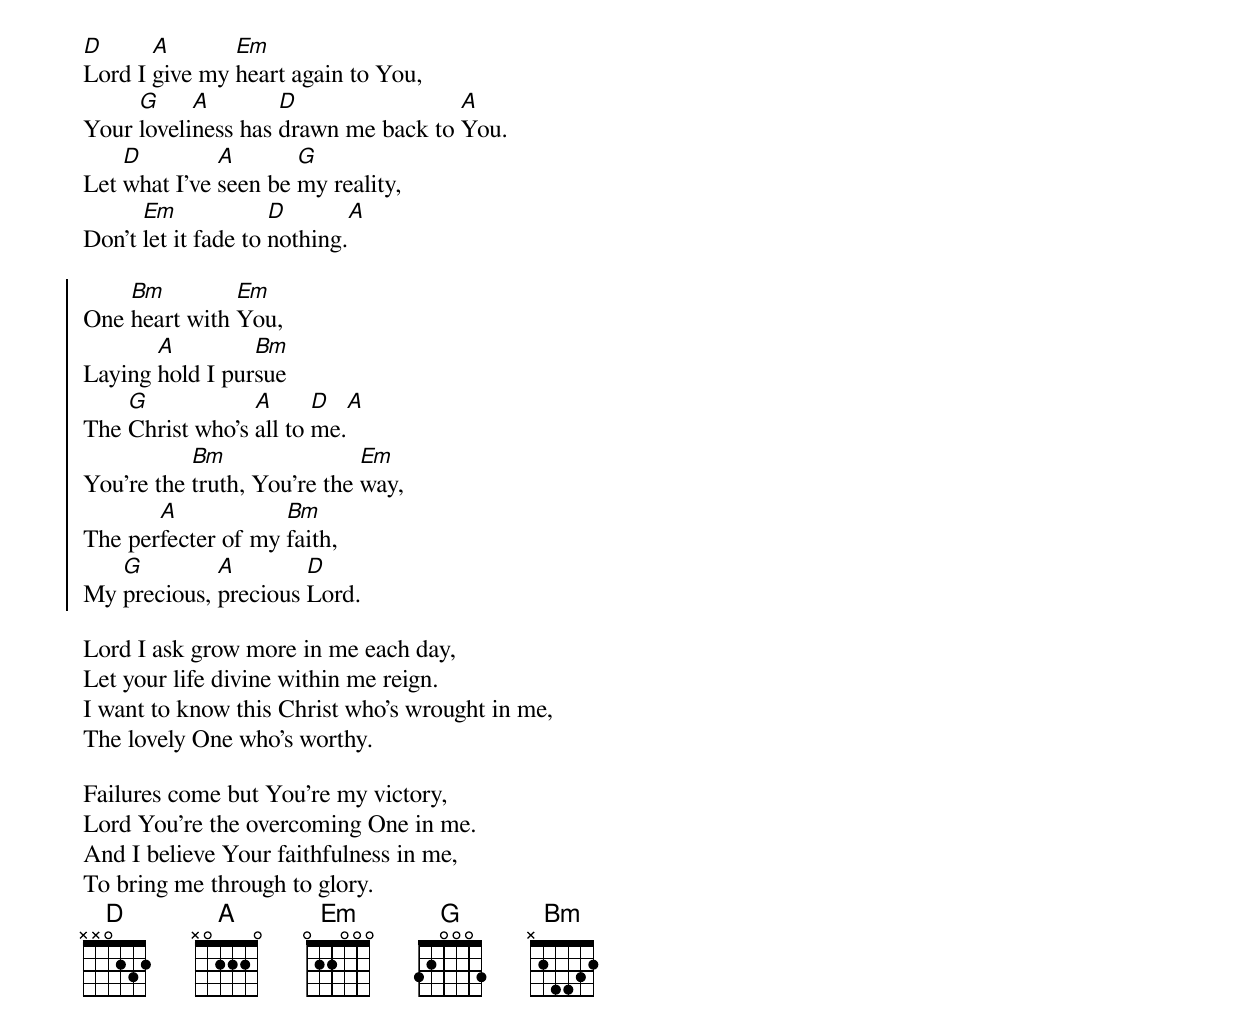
[D]Lord I [A]give my [Em]heart again to You,
Your [G]loveli[A]ness has [D]drawn me back to [A]You.
Let [D]what I've [A]seen be [G]my reality,
Don't [Em]let it fade to [D]nothing.[A]

{start_of_chorus}
One [Bm]heart with [Em]You,
Laying [A]hold I pur[Bm]sue
The [G]Christ who's [A]all to [D]me.[A]
You're the [Bm]truth, You're the [Em]way,
The per[A]fecter of my [Bm]faith,
My [G]precious, [A]precious [D]Lord.
{end_of_chorus}

Lord I ask grow more in me each day,
Let your life divine within me reign.
I want to know this Christ who's wrought in me,
The lovely One who's worthy.

Failures come but You're my victory,
Lord You're the overcoming One in me.
And I believe Your faithfulness in me,
To bring me through to glory.
